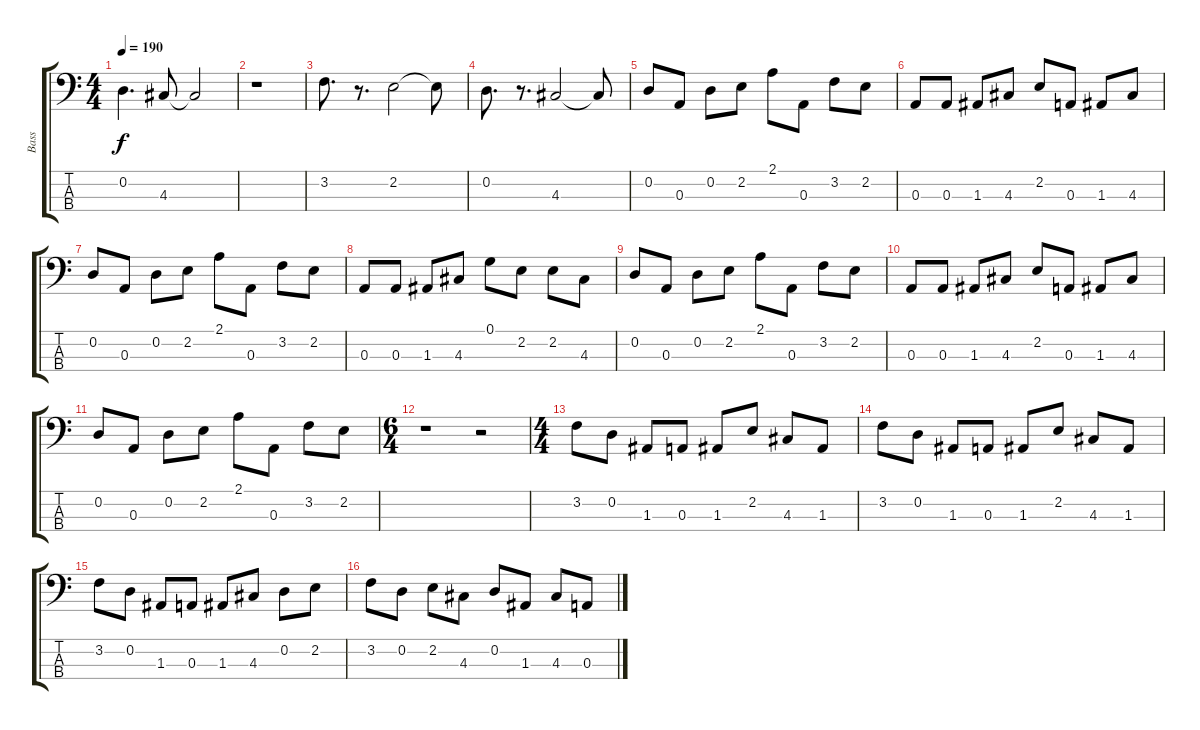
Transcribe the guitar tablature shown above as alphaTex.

\track ("Bass" "Bass") {instrument electricbassfinger}
\staff {score tabs}
\tuning (G2 D2 A1 E1) {hide}
\ts (4 4)
\tempo 190
\clef f4
\ks c
0.2.4{d dy f} 4.3.8 4.3{t}.2 |
r.1 |
3.2.8{d} r.8{d} 2.2.2 2.2{t}.8 |
0.2.8{d} r.8{d} 4.3.2 4.3{t}.8 |
0.2.8 0.3.8 0.2.8 2.2.8 2.1.8 0.3.8 3.2.8 2.2.8 |
0.3.8 0.3.8 1.3.8 4.3.8 2.2.8 0.3.8 1.3.8 4.3.8 |
0.2.8 0.3.8 0.2.8 2.2.8 2.1.8 0.3.8 3.2.8 2.2.8 |
0.3.8 0.3.8 1.3.8 4.3.8 0.1.8 2.2.8 2.2.8 4.3.8 |
0.2.8 0.3.8 0.2.8 2.2.8 2.1.8 0.3.8 3.2.8 2.2.8 |
0.3.8 0.3.8 1.3.8 4.3.8 2.2.8 0.3.8 1.3.8 4.3.8 |
0.2.8 0.3.8 0.2.8 2.2.8 2.1.8 0.3.8 3.2.8 2.2.8 |
\ts (6 4)
r.1 r.2 |
\ts (4 4)
3.2.8 0.2.8 1.3.8 0.3.8 1.3.8 2.2.8 4.3.8 1.3.8 |
3.2.8 0.2.8 1.3.8 0.3.8 1.3.8 2.2.8 4.3.8 1.3.8 |
3.2.8 0.2.8 1.3.8 0.3.8 1.3.8 4.3.8 0.2.8 2.2.8 |
3.2.8 0.2.8 2.2.8 4.3.8 0.2.8 1.3.8 4.3.8 0.3.8
